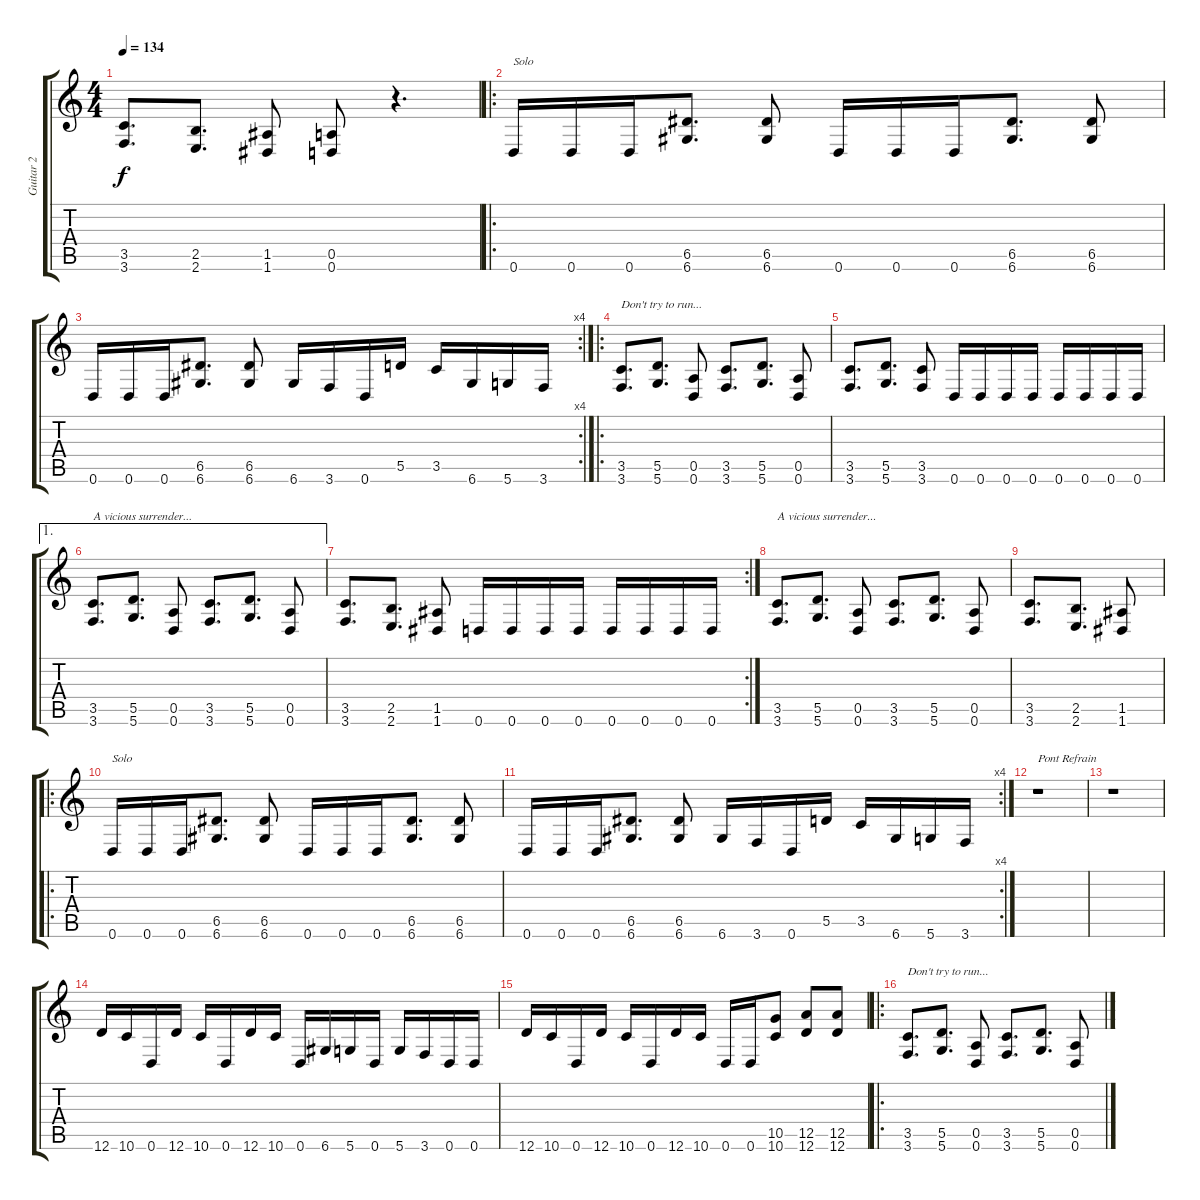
\track ("Guitar 2" "Guitar 2") {instrument distortionguitar}
\staff {score tabs}
\tuning (E4 B3 G3 D3 A2 D2) {hide}
\ts (4 4)
\tempo 134
\clef g2
\ks c
(3.5 3.6).8{d dy f} (2.5 2.6).8{d} (1.5 1.6).8 (0.5 0.6).8 r.4{d} |
\ro
0.6.16{txt "Solo"} 0.6.16 0.6.16 (6.5 6.6).8{d} (6.5 6.6).8 0.6.16 0.6.16 0.6.16 (6.5 6.6).8{d} (6.5 6.6).8 |
\rc 4
0.6.16 0.6.16 0.6.16 (6.5 6.6).8{d} (6.5 6.6).8 6.6.16 3.6.16 0.6.16 5.5.16 3.5.16 6.6.16 5.6.16 3.6.16 |
\ro
(3.5 3.6).8{d txt "Don't try to run..."} (5.5 5.6).8{d} (0.5 0.6).8 (3.5 3.6).8{d} (5.5 5.6).8{d} (0.5 0.6).8 |
(3.5 3.6).8{d} (5.5 5.6).8{d} (3.5 3.6).8 0.6.16 0.6.16 0.6.16 0.6.16 0.6.16 0.6.16 0.6.16 0.6.16 |
\ae 1
(3.5 3.6).8{d txt "A vicious surrender..."} (5.5 5.6).8{d} (0.5 0.6).8 (3.5 3.6).8{d} (5.5 5.6).8{d} (0.5 0.6).8 |
\rc 2
(3.5 3.6).8{d} (2.5 2.6).8{d} (1.5 1.6).8 0.6.16 0.6.16 0.6.16 0.6.16 0.6.16 0.6.16 0.6.16 0.6.16 |
(3.5 3.6).8{d txt "A vicious surrender..."} (5.5 5.6).8{d} (0.5 0.6).8 (3.5 3.6).8{d} (5.5 5.6).8{d} (0.5 0.6).8 |
(3.5 3.6).8{d} (2.5 2.6).8{d} (1.5 1.6).8 |
\ro
0.6.16{txt "Solo"} 0.6.16 0.6.16 (6.5 6.6).8{d} (6.5 6.6).8 0.6.16 0.6.16 0.6.16 (6.5 6.6).8{d} (6.5 6.6).8 |
\rc 4
0.6.16 0.6.16 0.6.16 (6.5 6.6).8{d} (6.5 6.6).8 6.6.16 3.6.16 0.6.16 5.5.16 3.5.16 6.6.16 5.6.16 3.6.16 |
r.1{txt "Pont Refrain"} |
r.1 |
12.6.16 10.6.16 0.6.16 12.6.16 10.6.16 0.6.16 12.6.16 10.6.16 0.6.16 6.6.16 5.6.16 0.6.16 5.6.16 3.6.16 0.6.16 0.6.16 |
12.6.16 10.6.16 0.6.16 12.6.16 10.6.16 0.6.16 12.6.16 10.6.16 0.6.16 0.6.16 (10.5 10.6).8 (12.5 12.6).8 (12.5 12.6).8 |
\ro
(3.5 3.6).8{d txt "Don't try to run..."} (5.5 5.6).8{d} (0.5 0.6).8 (3.5 3.6).8{d} (5.5 5.6).8{d} (0.5 0.6).8
